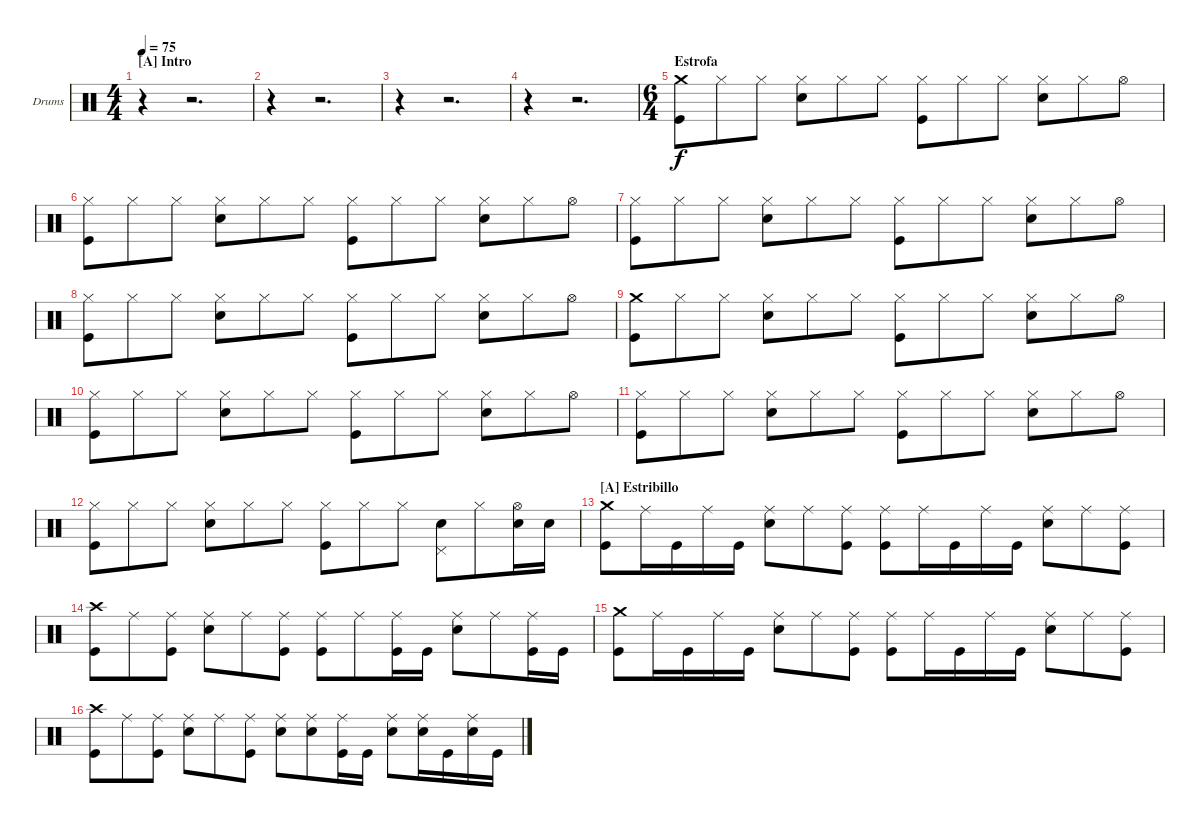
\defaultSystemsLayout 4
\bracketExtendMode groupsimilarinstruments
\firstSystemTrackNameOrientation horizontal
\otherSystemsTrackNameOrientation horizontal
\track ("Drums" "Drums") {instrument percussion}
\staff {score}
\articulation defaults
\ts (4 4)
\section ("A" "Intro")
\tempo 75
\clef neutral
\ks c
r.4{dy f} r.2{d} |
r.4 r.2{d} |
r.4 r.2{d} |
r.4 r.2{d} |
\ts (6 4)
\beaming (8 3 3 3 3)
\section ("" "Estrofa")
("Crash medium (hit)" "Kick (hit)").8 "Hi-Hat (closed)".8 "Hi-Hat (closed)".8 ("Hi-Hat (closed)" "Snare (hit) 2").8 "Hi-Hat (closed)".8 "Hi-Hat (closed)".8 ("Hi-Hat (closed)" "Kick (hit)").8 "Hi-Hat (closed)".8 "Hi-Hat (closed)".8 ("Hi-Hat (closed)" "Snare (hit) 2").8 "Hi-Hat (closed)".8 "Hi-Hat (open)".8 |
("Hi-Hat (closed)" "Kick (hit)").8 "Hi-Hat (closed)".8 "Hi-Hat (closed)".8 ("Hi-Hat (closed)" "Snare (hit) 2").8 "Hi-Hat (closed)".8 "Hi-Hat (closed)".8 ("Hi-Hat (closed)" "Kick (hit)").8 "Hi-Hat (closed)".8 "Hi-Hat (closed)".8 ("Hi-Hat (closed)" "Snare (hit) 2").8 "Hi-Hat (closed)".8 "Hi-Hat (open)".8 |
("Hi-Hat (closed)" "Kick (hit)").8 "Hi-Hat (closed)".8 "Hi-Hat (closed)".8 ("Hi-Hat (closed)" "Snare (hit) 2").8 "Hi-Hat (closed)".8 "Hi-Hat (closed)".8 ("Hi-Hat (closed)" "Kick (hit)").8 "Hi-Hat (closed)".8 "Hi-Hat (closed)".8 ("Hi-Hat (closed)" "Snare (hit) 2").8 "Hi-Hat (closed)".8 "Hi-Hat (open)".8 |
("Hi-Hat (closed)" "Kick (hit)").8 "Hi-Hat (closed)".8 "Hi-Hat (closed)".8 ("Hi-Hat (closed)" "Snare (hit) 2").8 "Hi-Hat (closed)".8 "Hi-Hat (closed)".8 ("Hi-Hat (closed)" "Kick (hit)").8 "Hi-Hat (closed)".8 "Hi-Hat (closed)".8 ("Hi-Hat (closed)" "Snare (hit) 2").8 "Hi-Hat (closed)".8 "Hi-Hat (open)".8 |
("Crash medium (hit)" "Kick (hit)").8 "Hi-Hat (closed)".8 "Hi-Hat (closed)".8 ("Hi-Hat (closed)" "Snare (hit) 2").8 "Hi-Hat (closed)".8 "Hi-Hat (closed)".8 ("Hi-Hat (closed)" "Kick (hit)").8 "Hi-Hat (closed)".8 "Hi-Hat (closed)".8 ("Hi-Hat (closed)" "Snare (hit) 2").8 "Hi-Hat (closed)".8 "Hi-Hat (open)".8 |
("Hi-Hat (closed)" "Kick (hit)").8 "Hi-Hat (closed)".8 "Hi-Hat (closed)".8 ("Hi-Hat (closed)" "Snare (hit) 2").8 "Hi-Hat (closed)".8 "Hi-Hat (closed)".8 ("Hi-Hat (closed)" "Kick (hit)").8 "Hi-Hat (closed)".8 "Hi-Hat (closed)".8 ("Hi-Hat (closed)" "Snare (hit) 2").8 "Hi-Hat (closed)".8 "Hi-Hat (open)".8 |
("Hi-Hat (closed)" "Kick (hit)").8 "Hi-Hat (closed)".8 "Hi-Hat (closed)".8 ("Hi-Hat (closed)" "Snare (hit) 2").8 "Hi-Hat (closed)".8 "Hi-Hat (closed)".8 ("Hi-Hat (closed)" "Kick (hit)").8 "Hi-Hat (closed)".8 "Hi-Hat (closed)".8 ("Hi-Hat (closed)" "Snare (hit) 2").8 "Hi-Hat (closed)".8 "Hi-Hat (open)".8 |
("Hi-Hat (closed)" "Kick (hit)").8 "Hi-Hat (closed)".8 "Hi-Hat (closed)".8 ("Hi-Hat (closed)" "Snare (hit) 2").8 "Hi-Hat (closed)".8 "Hi-Hat (closed)".8 ("Hi-Hat (closed)" "Kick (hit)").8 "Hi-Hat (closed)".8 "Hi-Hat (closed)".8 ("Pedal Hi-Hat (hit)" "Snare (hit) 2").8 "Hi-Hat (closed)".8 ("Hi-Hat (open)" "Snare (hit) 2").16 "Snare (hit) 2".16 |
\section ("A" "Estribillo")
("Crash medium (hit)" "Kick (hit)").8 "Ride (middle)".16 "Kick (hit)".16 "Ride (middle)".16 "Kick (hit)".16 ("Ride (middle)" "Snare (hit) 2").8 "Ride (middle)".8 ("Ride (middle)" "Kick (hit)").8 ("Ride (middle)" "Kick (hit)").8 "Ride (middle)".16 "Kick (hit)".16 "Ride (middle)".16 "Kick (hit)".16 ("Ride (middle)" "Snare (hit) 2").8 "Ride (middle)".8 ("Ride (middle)" "Kick (hit)").8 |
("Crash high (hit)" "Kick (hit)").8 "Ride (middle)".8 ("Ride (middle)" "Kick (hit)").8 ("Ride (middle)" "Snare (hit) 2").8 "Ride (middle)".8 ("Ride (middle)" "Kick (hit)").8 ("Ride (middle)" "Kick (hit)").8 "Ride (middle)".8 ("Ride (middle)" "Kick (hit)").16 "Kick (hit)".16 ("Ride (middle)" "Snare (hit) 2").8 "Ride (middle)".8 ("Ride (middle)" "Kick (hit)").16 "Kick (hit)".16 |
("Crash medium (hit)" "Kick (hit)").8 "Ride (middle)".16 "Kick (hit)".16 "Ride (middle)".16 "Kick (hit)".16 ("Ride (middle)" "Snare (hit) 2").8 "Ride (middle)".8 ("Ride (middle)" "Kick (hit)").8 ("Ride (middle)" "Kick (hit)").8 "Ride (middle)".16 "Kick (hit)".16 "Ride (middle)".16 "Kick (hit)".16 ("Ride (middle)" "Snare (hit) 2").8 "Ride (middle)".8 ("Ride (middle)" "Kick (hit)").8 |
("Crash high (hit)" "Kick (hit)").8 "Ride (middle)".8 ("Ride (middle)" "Kick (hit)").8 ("Ride (middle)" "Snare (hit) 2").8 "Ride (middle)".8 ("Ride (middle)" "Kick (hit)").8 ("Ride (middle)" "Snare (hit) 2").8 ("Ride (middle)" "Snare (hit) 2").8 ("Ride (middle)" "Kick (hit)").16 "Kick (hit)".16 ("Ride (middle)" "Snare (hit) 2").8 ("Ride (middle)" "Snare (hit) 2").16 "Kick (hit)".16 ("Ride (middle)" "Snare (hit) 2").16 "Kick (hit)".16
